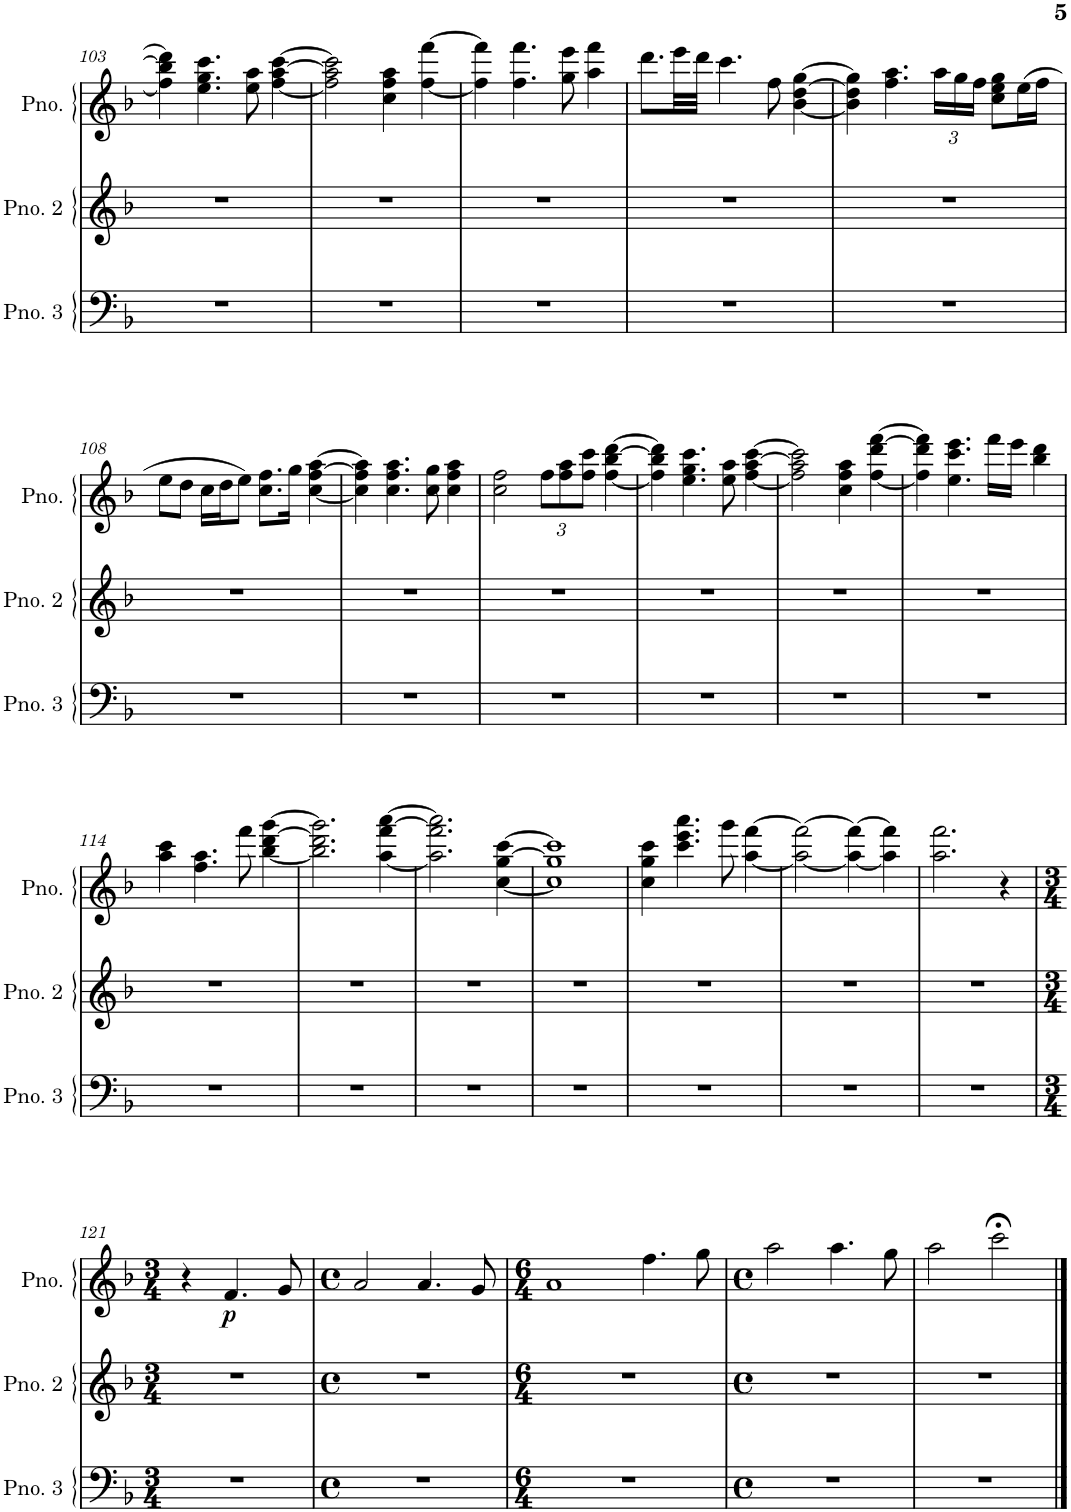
**kern	**kern	**kern	**dynam
*part3	*part2	*part1	*part1
*staff3	*staff2	*staff1	*staff1
*I"Piano 3	*I"Piano 2	*I"Piano1	*
*I'Pno. 3	*I'Pno. 2	*I'Pno.	*
!!LO:PB:g=z
*clefF4	*clefG2	*clefG2	*
*k[b-]	*k[b-]	*k[b-]	*
*M4/4	*M4/4	*M4/4	*
*met(c)	*met(c)	*met(c)	*
=103	=103	=103	=103
1r	1r	4ff\] 4bb-\] 4ddd\]	.
.	.	4.ee\ 4.gg\ 4.ccc\	.
.	.	8ee\ 8aa\	.
.	.	[4ff\ [4aa\ [4ccc\	.
=104	=104	=104	=104
1r	1r	2ff\] 2aa\] 2ccc\]	.
.	.	4cc\ 4ff\ 4aa\	.
.	.	[4ff\ [4fff\	.
=105	=105	=105	=105
1r	1r	4ff\] 4fff\]	.
.	.	4.ff\ 4.fff\	.
.	.	8gg\ 8eee\	.
.	.	4aa\ 4fff\	.
=106	=106	=106	=106
1r	1r	8.ddd\L	.
.	.	32eee\LL	.
.	.	32ddd\JJJ	.
.	.	4.ccc\	.
.	.	8ff\	.
.	.	[4b-\ [4dd\ [4gg\	.
=107	=107	=107	=107
1r	1r	4b-\] 4dd\] 4gg\]	.
.	.	4.ff\ 4.aa\	.
*	*	*Xbrackettup	*
.	.	24aa\LL	.
.	.	24gg\	.
.	.	24ff\JJ	.
.	.	8cc\ 8ee\ 8gg\L	.
.	.	(16ee\L	.
.	.	16ff\JJ	.
!!LO:LB:g=z
=108	=108	=108	=108
1r	1r	8ee\L	.
.	.	8dd\J	.
.	.	16cc\LL	.
.	.	16dd\J	.
.	.	8ee\J)	.
.	.	8.cc\ 8.ff\L	.
.	.	16gg\Jk	.
.	.	[4cc\ [4ff\ [4aa\	.
=109	=109	=109	=109
1r	1r	4cc\] 4ff\] 4aa\]	.
.	.	4.cc\ 4.ff\ 4.aa\	.
.	.	8cc\ 8gg\	.
.	.	4cc\ 4ff\ 4aa\	.
=110	=110	=110	=110
1r	1r	2cc\ 2ff\	.
.	.	12ff\L	.
.	.	12ff\ 12aa\	.
.	.	12ff\ 12ccc\J	.
.	.	[4ff\ [4bb-\ [4ddd\	.
=111	=111	=111	=111
1r	1r	4ff\] 4bb-\] 4ddd\]	.
.	.	4.ee\ 4.gg\ 4.ccc\	.
.	.	8ee\ 8aa\	.
.	.	[4ff\ [4aa\ [4ccc\	.
=112	=112	=112	=112
1r	1r	2ff\] 2aa\] 2ccc\]	.
.	.	4cc\ 4ff\ 4aa\	.
.	.	[4ff\ [4ddd\ [4fff\	.
=113	=113	=113	=113
1r	1r	4ff\] 4ddd\] 4fff\]	.
.	.	4.ee\ 4.ccc\ 4.eee\	.
.	.	16fff\LL	.
.	.	16eee\JJ	.
.	.	4bb-\ 4ddd\	.
!!LO:LB:g=z
=114	=114	=114	=114
1r	1r	4aa\ 4ccc\	.
.	.	4.ff\ 4.aa\	.
.	.	8fff\	.
.	.	[4bb-\ [4ddd\ [4ggg\	.
=115	=115	=115	=115
1r	1r	2.bb-\] 2.ddd\] 2.ggg\]	.
.	.	[4aa\ [4fff\ [4aaa\	.
=116	=116	=116	=116
1r	1r	2.aa\] 2.fff\] 2.aaa\]	.
.	.	[4cc\ [4gg\ [4ccc\	.
=117	=117	=117	=117
1r	1r	1cc] 1gg] 1ccc]	.
=118	=118	=118	=118
1r	1r	4cc\ 4gg\ 4ccc\	.
.	.	4.ccc\ 4.eee\ 4.aaa\	.
.	.	8ggg\	.
.	.	[4aa\ [4fff\	.
=119	=119	=119	=119
1r	1r	2aa\_ 2fff\_	.
.	.	4aa\_ 4fff\_	.
.	.	4aa\] 4fff\]	.
=120	=120	=120	=120
1r	1r	2.aa\ 2.fff\	.
.	.	4r	.
!!LO:LB:g=z
=121	=121	=121	=121
*M3/4	*M3/4	*M3/4	*
2.r	2.r	4r	.
!	!	!	!LO:DY:b
.	.	4.f/	p
.	.	8g/	.
=122	=122	=122	=122
*M4/4	*M4/4	*M4/4	*
*met(c)	*met(c)	*met(c)	*
1r	1r	2a/	.
.	.	4.a/	.
.	.	8g/	.
=123	=123	=123	=123
*M6/4	*M6/4	*M6/4	*
1.r	1.r	1a	.
.	.	4.ff\	.
.	.	8gg\	.
=124	=124	=124	=124
*M4/4	*M4/4	*M4/4	*
*met(c)	*met(c)	*met(c)	*
1r	1r	2aa\	.
.	.	4.aa\	.
.	.	8gg\	.
=125	=125	=125	=125
1r	1r	2aa\	.
.	.	2ccc;<\	.
==	==	==	==
*-	*-	*-	*-
